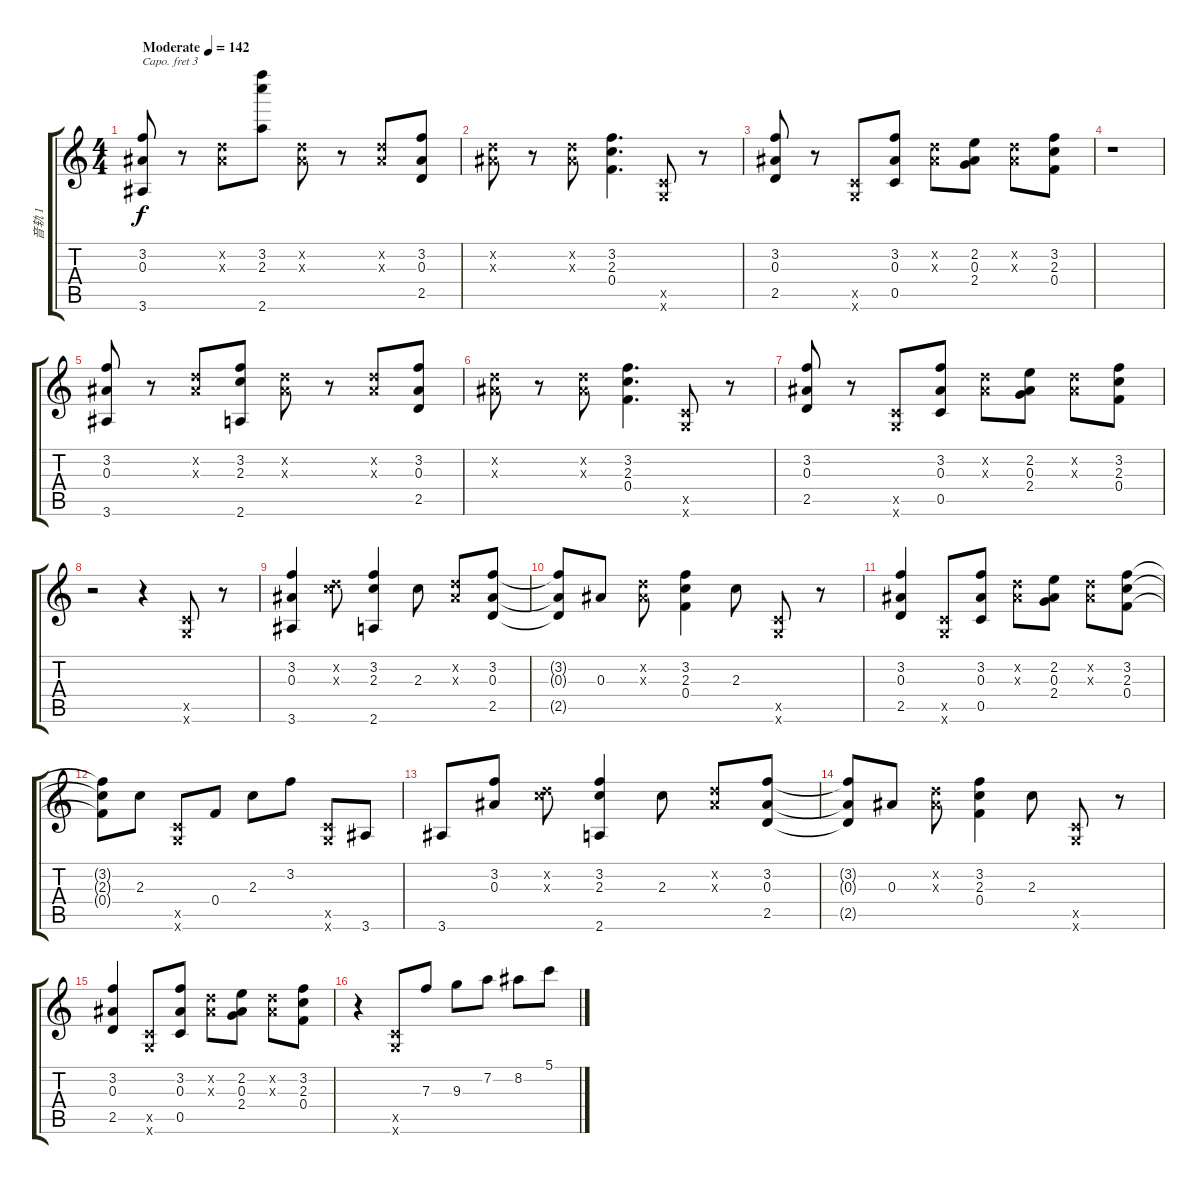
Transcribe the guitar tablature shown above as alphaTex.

\track ("音轨 1" "音轨 1") {instrument acousticguitarsteel}
\staff {score tabs}
\capo 3
\tuning (E4 B3 G3 D3 A2 E2) {hide}
\ts (4 4)
\tempo (142 "Moderate")
\clef g2
\ks c
(3.2 0.3 3.6).8{dy f instrument acousticguitarsteel} r.8 (0.2{x} 0.3{x}).8 (3.2 2.3 2.6).8{ot 15mb} (0.2{x} 0.3{x}).8 r.8 (0.2{x} 0.3{x}).8 (3.2 0.3 2.5).8 |
(0.2{x} 0.3{x}).8 r.8 (0.2{x} 0.3{x}).8 (3.2 2.3 0.4).4{d} (0.5{x} 0.6{x}).8 r.8 |
(3.2 0.3 2.5).8 r.8 (0.5{x} 0.6{x}).8 (3.2 0.3 0.5).8 (0.2{x} 0.3{x}).8 (2.2 0.3 2.4).8 (0.2{x} 0.3{x}).8 (3.2 2.3 0.4).8 |
r.1 |
(3.2 0.3 3.6).8 r.8 (0.2{x} 0.3{x}).8 (3.2 2.3 2.6).8 (0.2{x} 0.3{x}).8 r.8 (0.2{x} 0.3{x}).8 (3.2 0.3 2.5).8 |
(0.2{x} 0.3{x}).8 r.8 (0.2{x} 0.3{x}).8 (3.2 2.3 0.4).4{d} (0.5{x} 0.6{x}).8 r.8 |
(3.2 0.3 2.5).8 r.8 (0.5{x} 0.6{x}).8 (3.2 0.3 0.5).8 (0.2{x} 0.3{x}).8 (2.2 0.3 2.4).8 (0.2{x} 0.3{x}).8 (3.2 2.3 0.4).8 |
r.2 r.4 (0.5{x} 0.6{x}).8 r.8 |
(3.2 0.3 3.6).4 (0.2{x} 2.3{x}).8 (3.2 2.3 2.6).4 2.3.8 (0.2{x} 0.3{x}).8 (3.2 0.3 2.5).8 |
(3.2{t} 0.3{t} 2.5{t}).8 0.3.8 (0.2{x} 0.3{x}).8 (3.2 2.3 0.4).4 2.3.8 (0.5{x} 0.6{x}).8 r.8 |
(3.2 0.3 2.5).4 (0.5{x} 0.6{x}).8 (3.2 0.3 0.5).8 (0.2{x} 0.3{x}).8 (2.2 0.3 2.4).8 (0.2{x} 0.3{x}).8 (3.2 2.3 0.4).8 |
(3.2{t} 2.3{t} 0.4{t}).8 2.3.8 (0.5{x} 0.6{x}).8 0.4.8 2.3.8 3.2.8 (0.5{x} 0.6{x}).8 3.6.8 |
3.6.8 (3.2 0.3).8 (0.2{x} 2.3{x}).8 (3.2 2.3 2.6).4 2.3.8 (0.2{x} 0.3{x}).8 (3.2 0.3 2.5).8 |
(3.2{t} 0.3{t} 2.5{t}).8 0.3.8 (0.2{x} 0.3{x}).8 (3.2 2.3 0.4).4 2.3.8 (0.5{x} 0.6{x}).8 r.8 |
(3.2 0.3 2.5).4 (0.5{x} 0.6{x}).8 (3.2 0.3 0.5).8 (0.2{x} 0.3{x}).8 (2.2 0.3 2.4).8 (0.2{x} 0.3{x}).8 (3.2 2.3 0.4).8 |
r.4 (0.5{x} 0.6{x}).8 7.3.8 9.3.8 7.2.8 8.2.8 5.1{sl}.8
